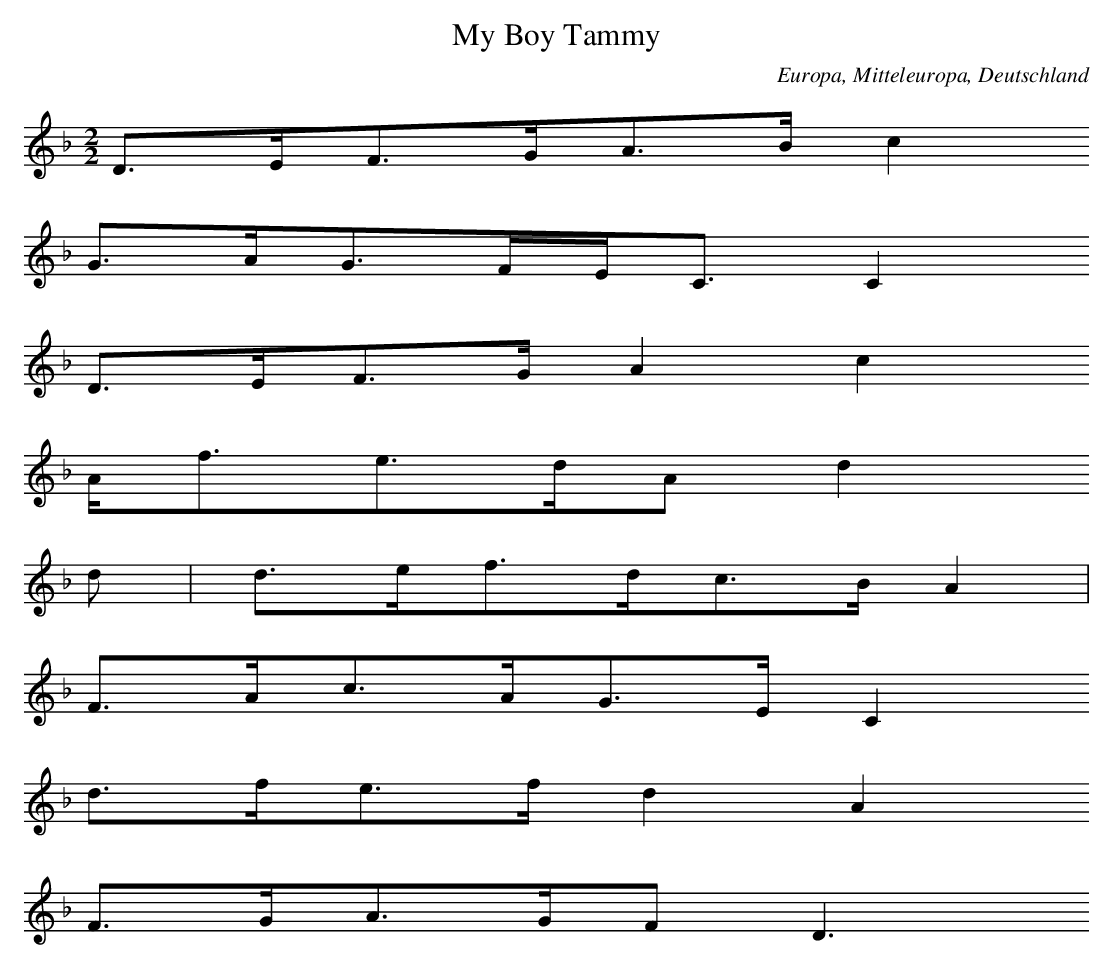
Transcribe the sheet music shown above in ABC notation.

X:1
T: My Boy Tammy
O: Europa, Mitteleuropa, Deutschland
M: 2/2
L: 1/16
K: Dm
D3EF3GA3Bc4
G3AG3FEC3C4
D3EF3GA4c4
Af3e3dA2d4
d2 | d3ef3dc3BA4 |
F3Ac3AG3EC4
d3fe3fd4A4
F3GA3GF2D6
